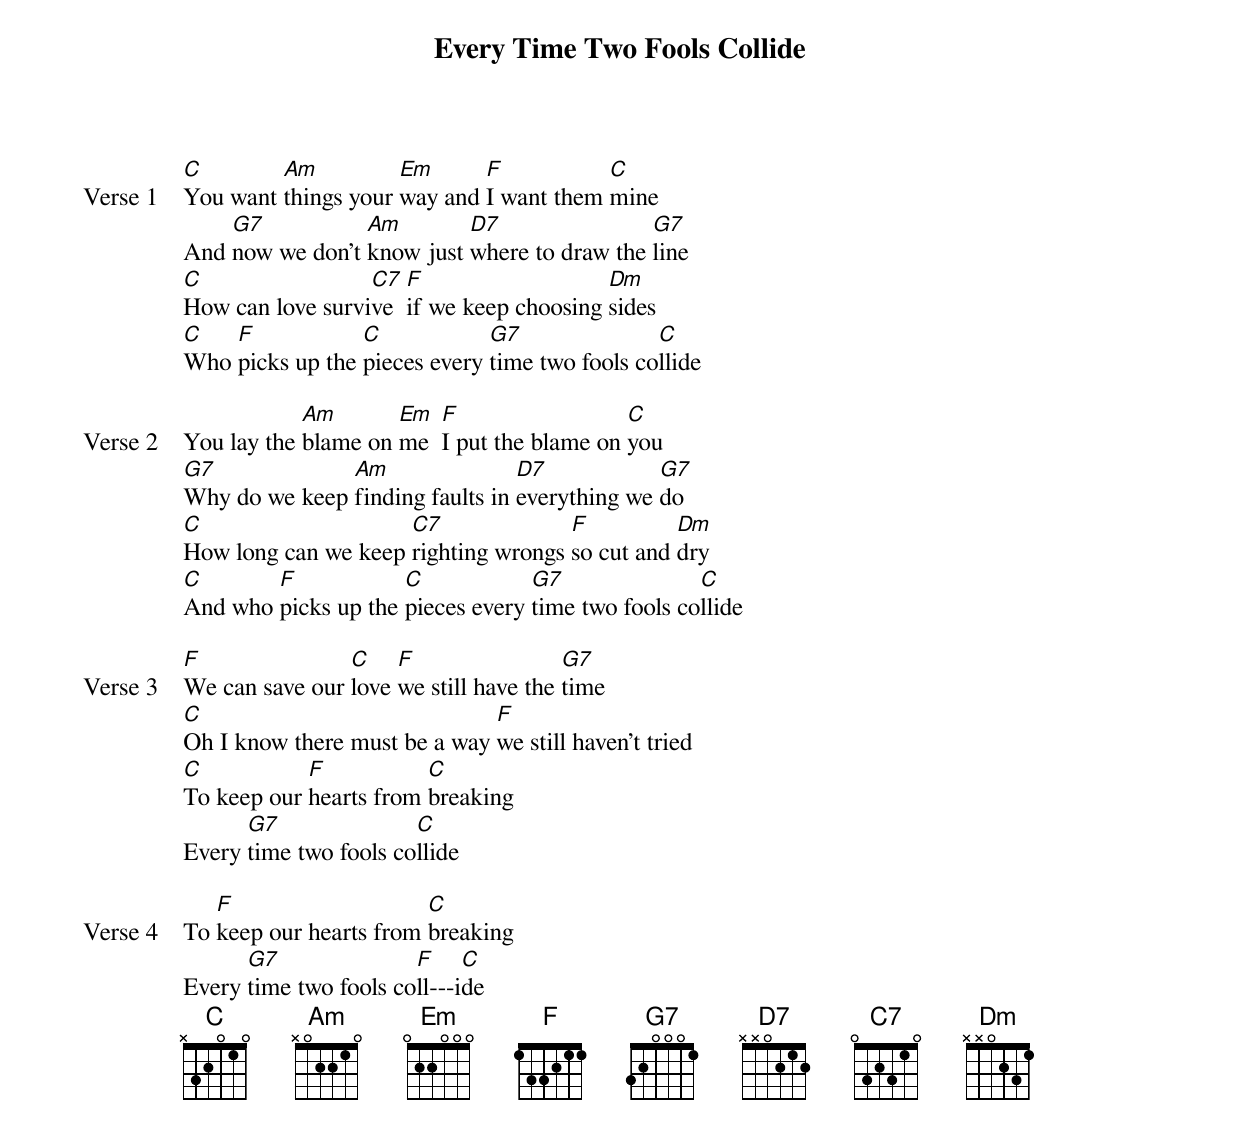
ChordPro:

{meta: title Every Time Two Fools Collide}
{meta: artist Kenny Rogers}
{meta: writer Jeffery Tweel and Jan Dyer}

{start_of_verse: Verse 1}
[C]You want [Am]things your [Em]way and [F]I want them [C]mine
And [G7]now we don't [Am]know just [D7]where to draw the [G7]line
[C]How can love survi[C7]ve  [F]if we keep choosing [Dm]sides
[C]Who [F]picks up the [C]pieces every [G7]time two fools co[C]llide
{end_of_verse}

{start_of_verse: Verse 2}
You lay the [Am]blame on [Em]me  [F]I put the blame on [C]you
[G7]Why do we keep [Am]finding faults in [D7]everything we [G7]do
[C]How long can we keep [C7]righting wrongs [F]so cut and [Dm]dry
[C]And who [F]picks up the [C]pieces every [G7]time two fools co[C]llide
{end_of_verse}

{start_of_verse: Verse 3}
[F]We can save our [C]love [F]we still have the [G7]time
[C]Oh I know there must be a way [F]we still haven't tried
[C]To keep our [F]hearts from [C]breaking
Every [G7]time two fools co[C]llide
{end_of_verse}

{start_of_verse: Verse 4}
To [F]keep our hearts from [C]breaking
Every [G7]time two fools co[F]ll---i[C]de
{end_of_verse}
